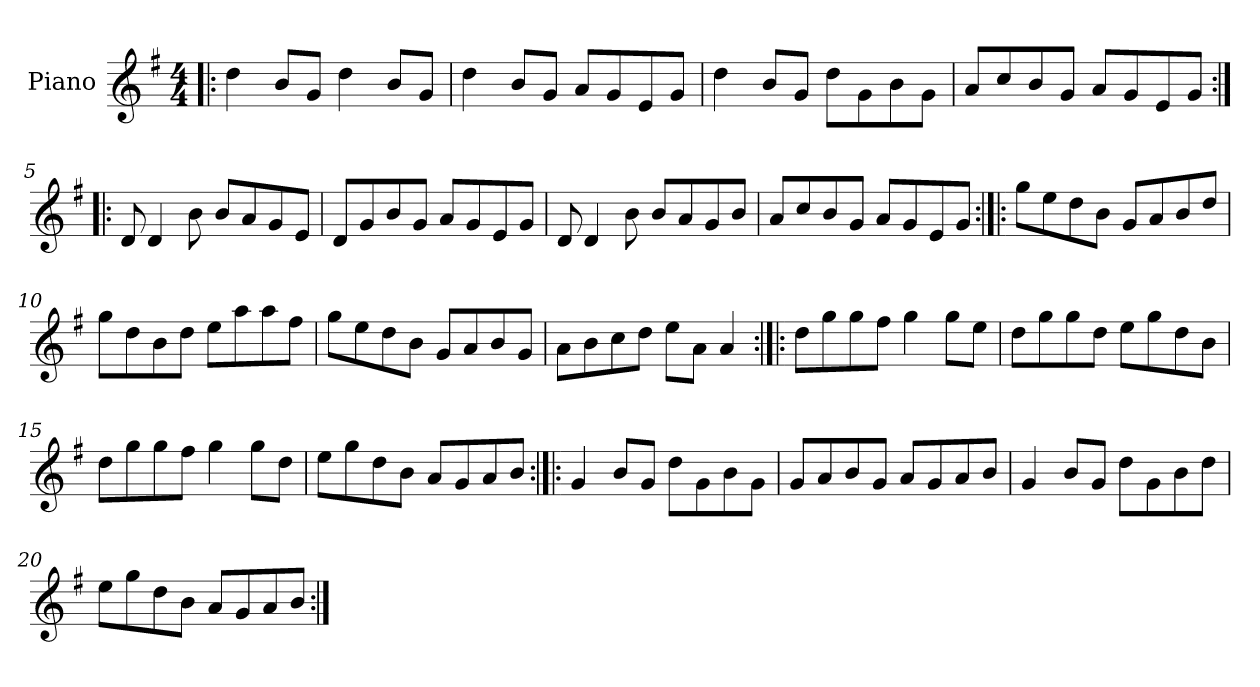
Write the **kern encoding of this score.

**kern
*part1
*staff1
*I"Piano
*I'Pno
*clefG2
*k[f#]
*G:
*M4/4
=1!|:
4dd\
8b/L
8g/J
4dd\
8b/L
8g/J
=2
4dd\
8b/L
8g/J
8a/L
8g/
8e/
8g/J
=3
4dd\
8b/L
8g/J
8dd\L
8g\
8b\
8g\J
=4
8a/L
8cc/
8b/
8g/J
8a/L
8g/
8e/
8g/J
=5:|!|:
8d/
4d/
8b\
8b/L
8a/
8g/
8e/J
=6
8d/L
8g/
8b/
8g/J
8a/L
8g/
8e/
8g/J
=7
8d/
4d/
8b\
8b/L
8a/
8g/
8b/J
=8
8a/L
8cc/
8b/
8g/J
8a/L
8g/
8e/
8g/J
=9:|!|:
8gg\L
8ee\
8dd\
8b\J
8g/L
8a/
8b/
8dd/J
=10
8gg\L
8dd\
8b\
8dd\J
8ee\L
8aa\
8aa\
8ff#\J
=11
8gg\L
8ee\
8dd\
8b\J
8g/L
8a/
8b/
8g/J
=12
8a\L
8b\
8cc\
8dd\J
8ee\L
8a\J
4a/
=13:|!|:
8dd\L
8gg\
8gg\
8ff#\J
4gg\
8gg\L
8ee\J
=14
8dd\L
8gg\
8gg\
8dd\J
8ee\L
8gg\
8dd\
8b\J
=15
8dd\L
8gg\
8gg\
8ff#\J
4gg\
8gg\L
8dd\J
=16
8ee\L
8gg\
8dd\
8b\J
8a/L
8g/
8a/
8b/J
=17:|!|:
4g/
8b/L
8g/J
8dd\L
8g\
8b\
8g\J
=18
8g/L
8a/
8b/
8g/J
8a/L
8g/
8a/
8b/J
=19
4g/
8b/L
8g/J
8dd\L
8g\
8b\
8dd\J
=20
8ee\L
8gg\
8dd\
8b\J
8a/L
8g/
8a/
8b/J
=:|!
*-
